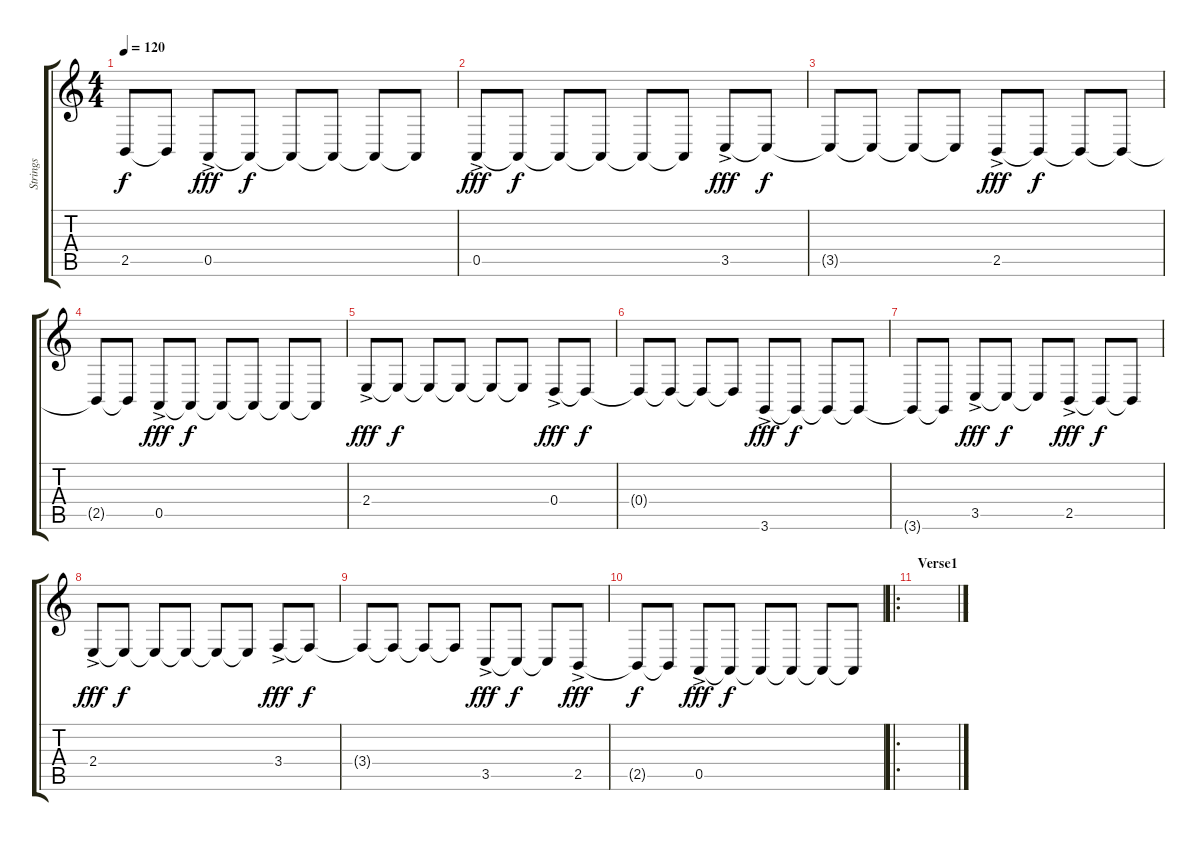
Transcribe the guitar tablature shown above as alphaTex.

\track ("Strings" "Strings") {instrument stringensemble1}
\staff {score tabs}
\tuning (E4 B3 G3 D3 A2 E2) {hide}
\ts (4 4)
\tempo 120
\clef g2
\ks c
2.5{t}.8{dy f} 2.5{t}.8 0.5{ac}.8{dy fff} 0.5{t}.8{dy f} 0.5{t}.8 0.5{t}.8 0.5{t}.8 0.5{t}.8 |
0.5{ac}.8{dy fff} 0.5{t}.8{dy f} 0.5{t}.8 0.5{t}.8 0.5{t}.8 0.5{t}.8 3.5{ac}.8{dy fff} 3.5{t}.8{dy f} |
3.5{t}.8 3.5{t}.8 3.5{t}.8 3.5{t}.8 2.5{ac}.8{dy fff} 2.5{t}.8{dy f} 2.5{t}.8 2.5{t}.8 |
2.5{t}.8 2.5{t}.8 0.5{ac}.8{dy fff} 0.5{t}.8{dy f} 0.5{t}.8 0.5{t}.8 0.5{t}.8 0.5{t}.8 |
2.4{ac}.8{dy fff} 2.4{t}.8{dy f} 2.4{t}.8 2.4{t}.8 2.4{t}.8 2.4{t}.8 0.4{ac}.8{dy fff} 0.4{t}.8{dy f} |
0.4{t}.8 0.4{t}.8 0.4{t}.8 0.4{t}.8 3.6{ac}.8{dy fff} 3.6{t}.8{dy f} 3.6{t}.8 3.6{t}.8 |
3.6{t}.8 3.6{t}.8 3.5{ac}.8{dy fff} 3.5{t}.8{dy f} 3.5{t}.8 2.5{ac}.8{dy fff} 2.5{t}.8{dy f} 2.5{t}.8 |
2.4{ac}.8{dy fff} 2.4{t}.8{dy f} 2.4{t}.8 2.4{t}.8 2.4{t}.8 2.4{t}.8 3.4{ac}.8{dy fff} 3.4{t}.8{dy f} |
3.4{t}.8 3.4{t}.8 3.4{t}.8 3.4{t}.8 3.5{ac}.8{dy fff} 3.5{t}.8{dy f} 3.5{t}.8 2.5{ac}.8{dy fff} |
2.5{t}.8{dy f} 2.5{t}.8 0.5{ac}.8{dy fff} 0.5{t}.8{dy f} 0.5{t}.8 0.5{t}.8 0.5{t}.8 0.5{t}.8 |
\ro
\section ("" "Verse1")
